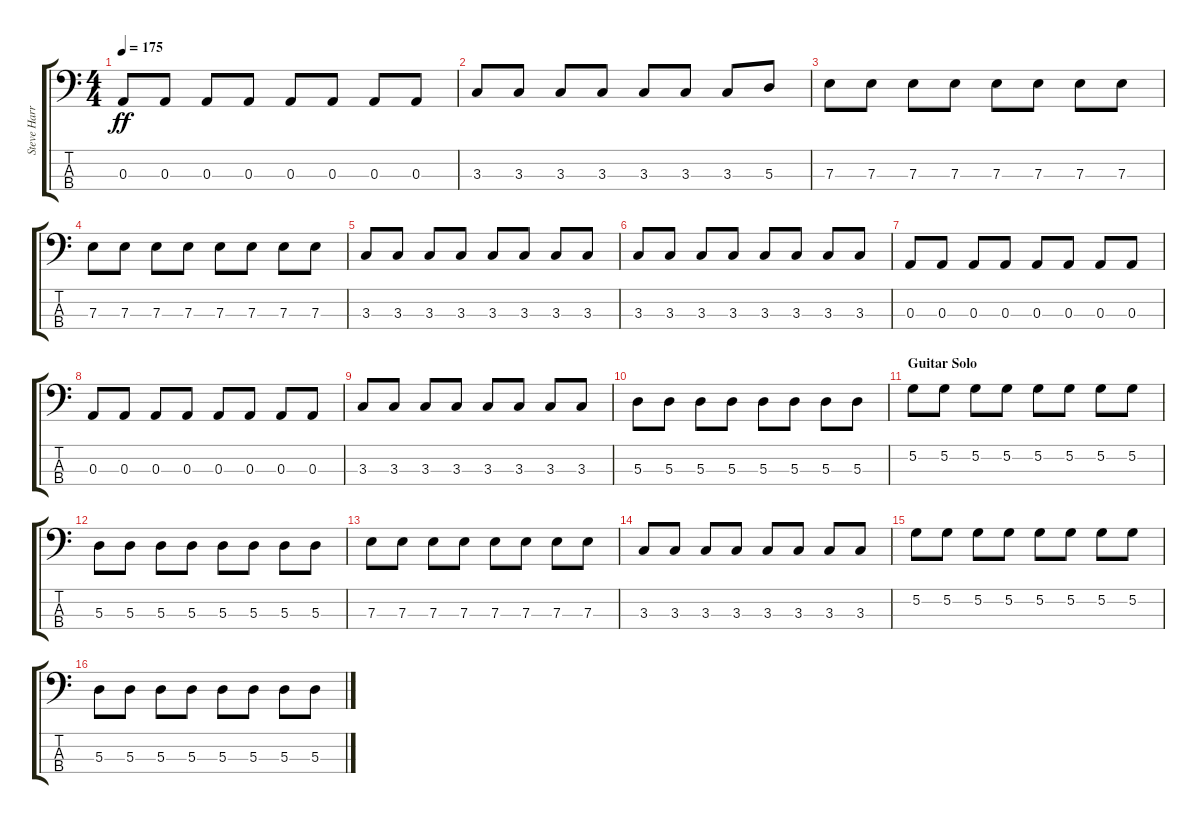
\track ("Steve Harris" "Steve Harr") {instrument electricbassfinger}
\staff {score tabs}
\tuning (G2 D2 A1 E1) {hide}
\ts (4 4)
\tempo 175
\clef f4
\ks c
0.3.8{dy ff} 0.3.8 0.3.8 0.3.8 0.3.8 0.3.8 0.3.8 0.3.8 |
3.3.8 3.3.8 3.3.8 3.3.8 3.3.8 3.3.8 3.3.8 5.3.8 |
7.3.8 7.3.8 7.3.8 7.3.8 7.3.8 7.3.8 7.3.8 7.3.8 |
7.3.8 7.3.8 7.3.8 7.3.8 7.3.8 7.3.8 7.3.8 7.3.8 |
3.3.8 3.3.8 3.3.8 3.3.8 3.3.8 3.3.8 3.3.8 3.3.8 |
3.3.8 3.3.8 3.3.8 3.3.8 3.3.8 3.3.8 3.3.8 3.3.8 |
0.3.8 0.3.8 0.3.8 0.3.8 0.3.8 0.3.8 0.3.8 0.3.8 |
0.3.8 0.3.8 0.3.8 0.3.8 0.3.8 0.3.8 0.3.8 0.3.8 |
3.3.8 3.3.8 3.3.8 3.3.8 3.3.8 3.3.8 3.3.8 3.3.8 |
5.3.8 5.3.8 5.3.8 5.3.8 5.3.8 5.3.8 5.3.8 5.3.8 |
\section ("" "Guitar Solo")
5.2.8 5.2.8 5.2.8 5.2.8 5.2.8 5.2.8 5.2.8 5.2.8 |
5.3.8 5.3.8 5.3.8 5.3.8 5.3.8 5.3.8 5.3.8 5.3.8 |
7.3.8 7.3.8 7.3.8 7.3.8 7.3.8 7.3.8 7.3.8 7.3.8 |
3.3.8 3.3.8 3.3.8 3.3.8 3.3.8 3.3.8 3.3.8 3.3.8 |
5.2.8 5.2.8 5.2.8 5.2.8 5.2.8 5.2.8 5.2.8 5.2.8 |
5.3.8 5.3.8 5.3.8 5.3.8 5.3.8 5.3.8 5.3.8 5.3.8
